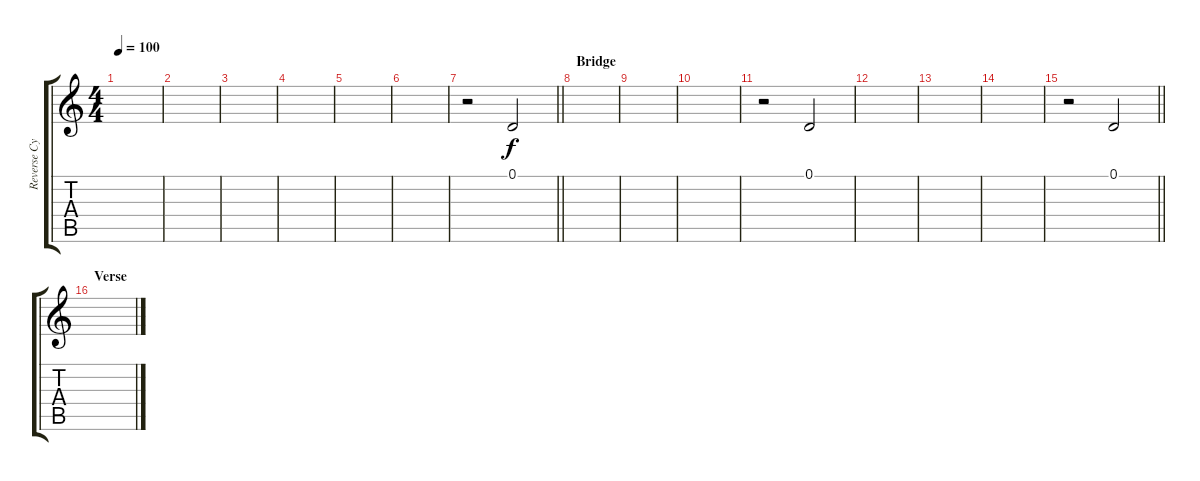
\track ("Reverse Cymbal" "Reverse Cy") {instrument reversecymbal}
\staff {score tabs}
\tuning (D4 A3 F3 C3 G2 D2) {hide}
\ts (4 4)
\tempo 100
\clef g2
\ks c
|
|
|
|
|
|
\barLineRight lightlight
r.2 0.1.2 |
\section ("" "Bridge")
|
|
|
r.2 0.1.2 |
|
|
|
\barLineRight lightlight
r.2 0.1.2 |
\section ("" "Verse")
